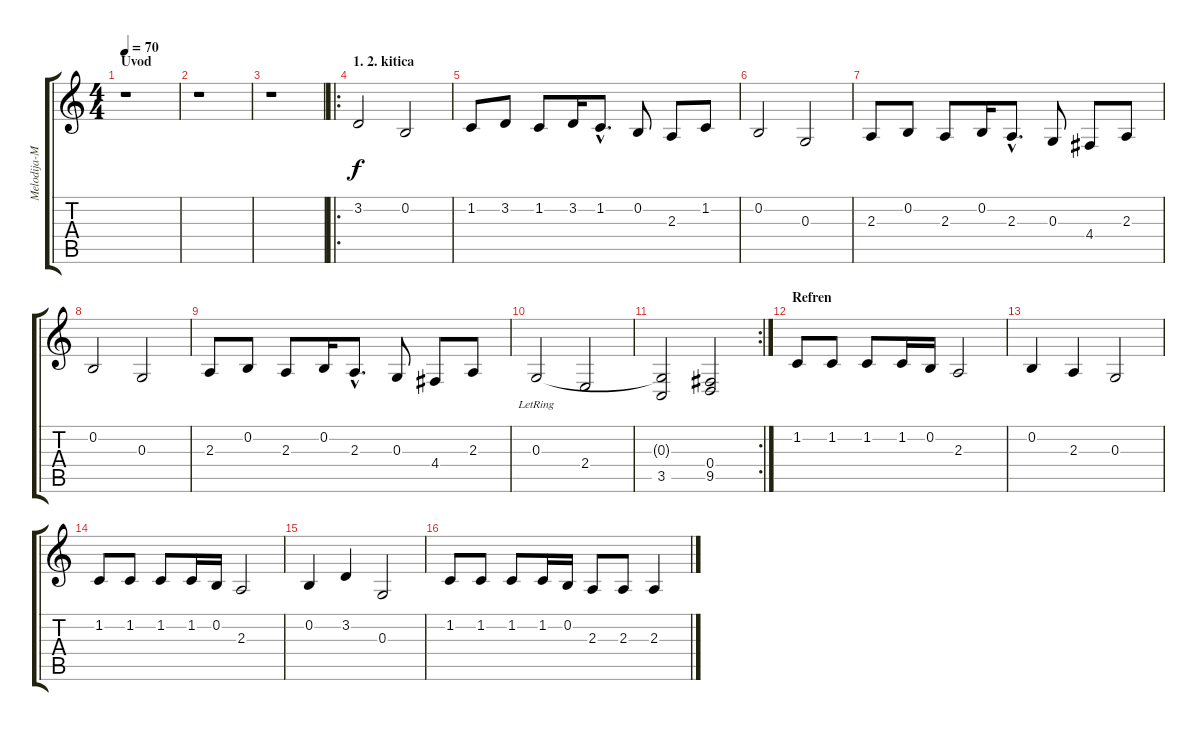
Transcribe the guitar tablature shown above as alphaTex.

\track ("Melodija-Miha" "Melodija-M") {instrument tangoaccordion}
\staff {score tabs}
\tuning (E4 B3 G3 D3 A2 E2) {hide}
\ts (4 4)
\section ("" "Uvod")
\tempo 70
\clef g2
\ks c
r.1{dy f instrument tangoaccordion} |
r.1 |
r.1 |
\ro
\section ("" "1. 2. kitica")
3.2.2 0.2.2 |
1.2.8 3.2.8 1.2.8 3.2.16 1.2{hac}.8{d} 0.2.8 2.3.8 1.2.8 |
0.2.2 0.3.2 |
2.3.8 0.2.8 2.3.8 0.2.16 2.3{hac}.8{d} 0.3.8 4.4.8 2.3.8 |
0.2.2 0.3.2 |
2.3.8 0.2.8 2.3.8 0.2.16 2.3{hac}.8{d} 0.3.8 4.4.8 2.3.8 |
0.3{lr}.2 2.4.2 |
\rc 2
(0.3{t} 3.5).2 (0.4 9.5).2 |
\section ("" "Refren")
1.2.8 1.2.8 1.2.8 1.2.16 0.2.16 2.3.2 |
0.2.4 2.3.4 0.3.2 |
1.2.8 1.2.8 1.2.8 1.2.16 0.2.16 2.3.2 |
0.2.4 3.2.4 0.3.2 |
1.2.8 1.2.8 1.2.8 1.2.16 0.2.16 2.3.8 2.3.8 2.3.4
